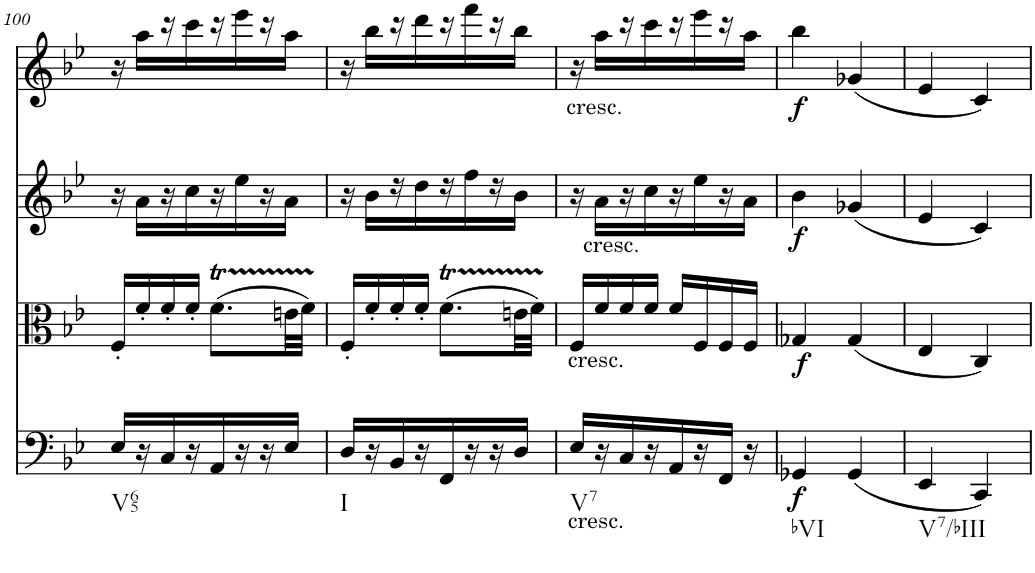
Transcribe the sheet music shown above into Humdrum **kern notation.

**kern	**dynam	**kern	**dynam	**kern	**dynam	**kern	**dynam
*part4	*part4	*part3	*part3	*part2	*part2	*part1	*part1
*staff4	*staff4	*staff3	*staff3	*staff2	*staff2	*staff1	*staff1
*I"Violoncello	*	*I"Viola	*	*I"Violin II	*	*I"Violin I	*
!!LO:PB:g=z
*clefF4	*	*clefC3	*	*clefG2	*	*clefG2	*
*k[b-e-]	*	*k[b-e-]	*	*k[b-e-]	*	*k[b-e-]	*
*M2/4	*	*M2/4	*	*M2/4	*	*M2/4	*
=100	=100	=100	=100	=100	=100	=100	=100
!LO:TX:b:t=V65	!	!	!	!	!	!	!
16E-/LL	.	16F'/LL	.	16r	.	16r	.
16r	.	16f'/	.	16a\LL	.	16aa\LL	.
16C/	.	16f'/	.	16r	.	16r	.
16r	.	16f'/JJ	.	16cc\	.	16ccc\	.
16AA/	.	(8.fT\L	.	16r	.	16r	.
16r	.	.	.	16ee-\	.	16eee-\	.
16r	.	.	.	16r	.	16r	.
16E-/JJ	.	32en\LL	.	16a\JJ	.	16aa\JJ	.
.	.	32fTTT\JJJ)	.	.	.	.	.
=101	=101	=101	=101	=101	=101	=101	=101
!LO:TX:b:t=I	!	!	!	!	!	!	!
16D/LL	.	16F'/LL	.	16r	.	16r	.
16r	.	16f'/	.	16b-\LL	.	16bb-\LL	.
16BB-/	.	16f'/	.	16r	.	16r	.
16r	.	16f'/JJ	.	16dd\	.	16ddd\	.
16FF/	.	(8.fT\L	.	16r	.	16r	.
16r	.	.	.	16ff\	.	16fff\	.
16r	.	.	.	16r	.	16r	.
16D/JJ	.	32en\LL	.	16b-\JJ	.	16bb-\JJ	.
.	.	32fTTT\JJJ)	.	.	.	.	.
=102	=102	=102	=102	=102	=102	=102	=102
!	!	!	!	!	!	!LO:TX:b:t=cresc.	!
!	!	!LO:TX:b:t=cresc.	!	!	!	!	!
!LO:TX:b:t=cresc.	!	!	!	!	!	!	!
!LO:TX:b:t=V7	!	!	!	!	!	!	!
16E-/LL	.	16F/LL	.	16r	.	16r	.
!	!	!	!	!LO:TX:b:t=cresc.	!	!	!
16r	.	16f/	.	16a\LL	.	16aa\LL	.
16C/	.	16f/	.	16r	.	16r	.
16r	.	16f/JJ	.	16cc\	.	16ccc\	.
16AA/	.	16f/LL	.	16r	.	16r	.
16r	.	16F/	.	16ee-\	.	16eee-\	.
16FF/JJ	.	16F/	.	16r	.	16r	.
16r	.	16F/JJ	.	16a\JJ	.	16aa\JJ	.
=103	=103	=103	=103	=103	=103	=103	=103
!LO:TX:b:t=bVI	!	!	!	!	!	!	!
!	!LO:DY:b	!	!LO:DY:b	!	!LO:DY:b	!	!LO:DY:b
4GG-X/	f	4G-X/	f	4b-\	f	4bb-\	f
(4GG-/	.	(4G-/	.	(4g-X/	.	(4g-X/	.
=104	=104	=104	=104	=104	=104	=104	=104
!LO:TX:b:t=V7/bIII	!	!	!	!	!	!	!
4EE-/	.	4E-/	.	4e-/	.	4e-/	.
4CC/)	.	4C/)	.	4c/)	.	4c/)	.
=	=	=	=	=	=	=	=
*-	*-	*-	*-	*-	*-	*-	*-
